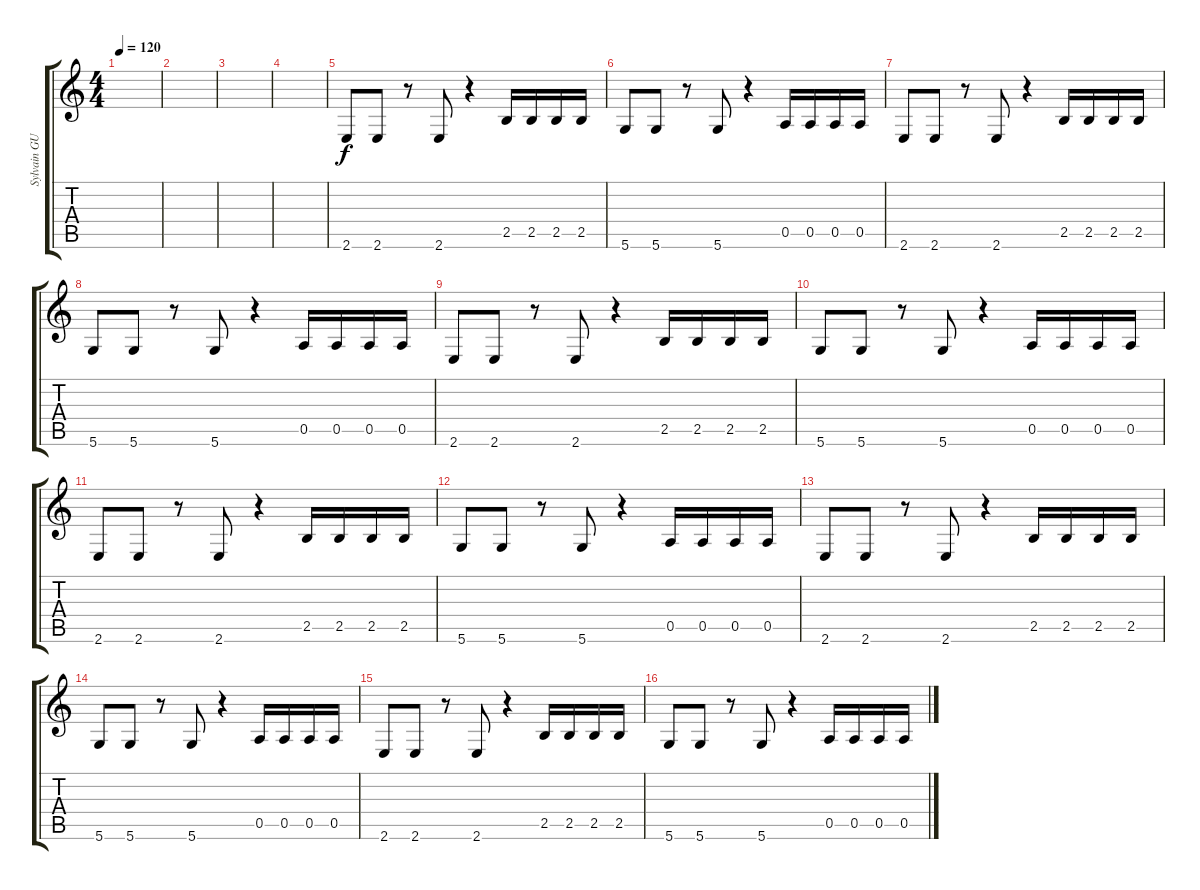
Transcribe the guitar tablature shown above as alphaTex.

\track ("Sylvain GUITAR 1" "Sylvain GU") {instrument distortionguitar}
\staff {score tabs}
\tuning (E4 B3 G3 D3 A2 D2) {hide}
\ts (4 4)
\tempo 120
\clef g2
\ks c
|
|
|
|
2.6.8 2.6.8 r.8 2.6.8 r.4 2.5.16 2.5.16 2.5.16 2.5.16 |
5.6.8 5.6.8 r.8 5.6.8 r.4 0.5.16 0.5.16 0.5.16 0.5.16 |
2.6.8 2.6.8 r.8 2.6.8 r.4 2.5.16 2.5.16 2.5.16 2.5.16 |
5.6.8 5.6.8 r.8 5.6.8 r.4 0.5.16 0.5.16 0.5.16 0.5.16 |
2.6.8 2.6.8 r.8 2.6.8 r.4 2.5.16 2.5.16 2.5.16 2.5.16 |
5.6.8 5.6.8 r.8 5.6.8 r.4 0.5.16 0.5.16 0.5.16 0.5.16 |
2.6.8 2.6.8 r.8 2.6.8 r.4 2.5.16 2.5.16 2.5.16 2.5.16 |
5.6.8 5.6.8 r.8 5.6.8 r.4 0.5.16 0.5.16 0.5.16 0.5.16 |
2.6.8 2.6.8 r.8 2.6.8 r.4 2.5.16 2.5.16 2.5.16 2.5.16 |
5.6.8 5.6.8 r.8 5.6.8 r.4 0.5.16 0.5.16 0.5.16 0.5.16 |
2.6.8 2.6.8 r.8 2.6.8 r.4 2.5.16 2.5.16 2.5.16 2.5.16 |
5.6.8 5.6.8 r.8 5.6.8 r.4 0.5.16 0.5.16 0.5.16 0.5.16
